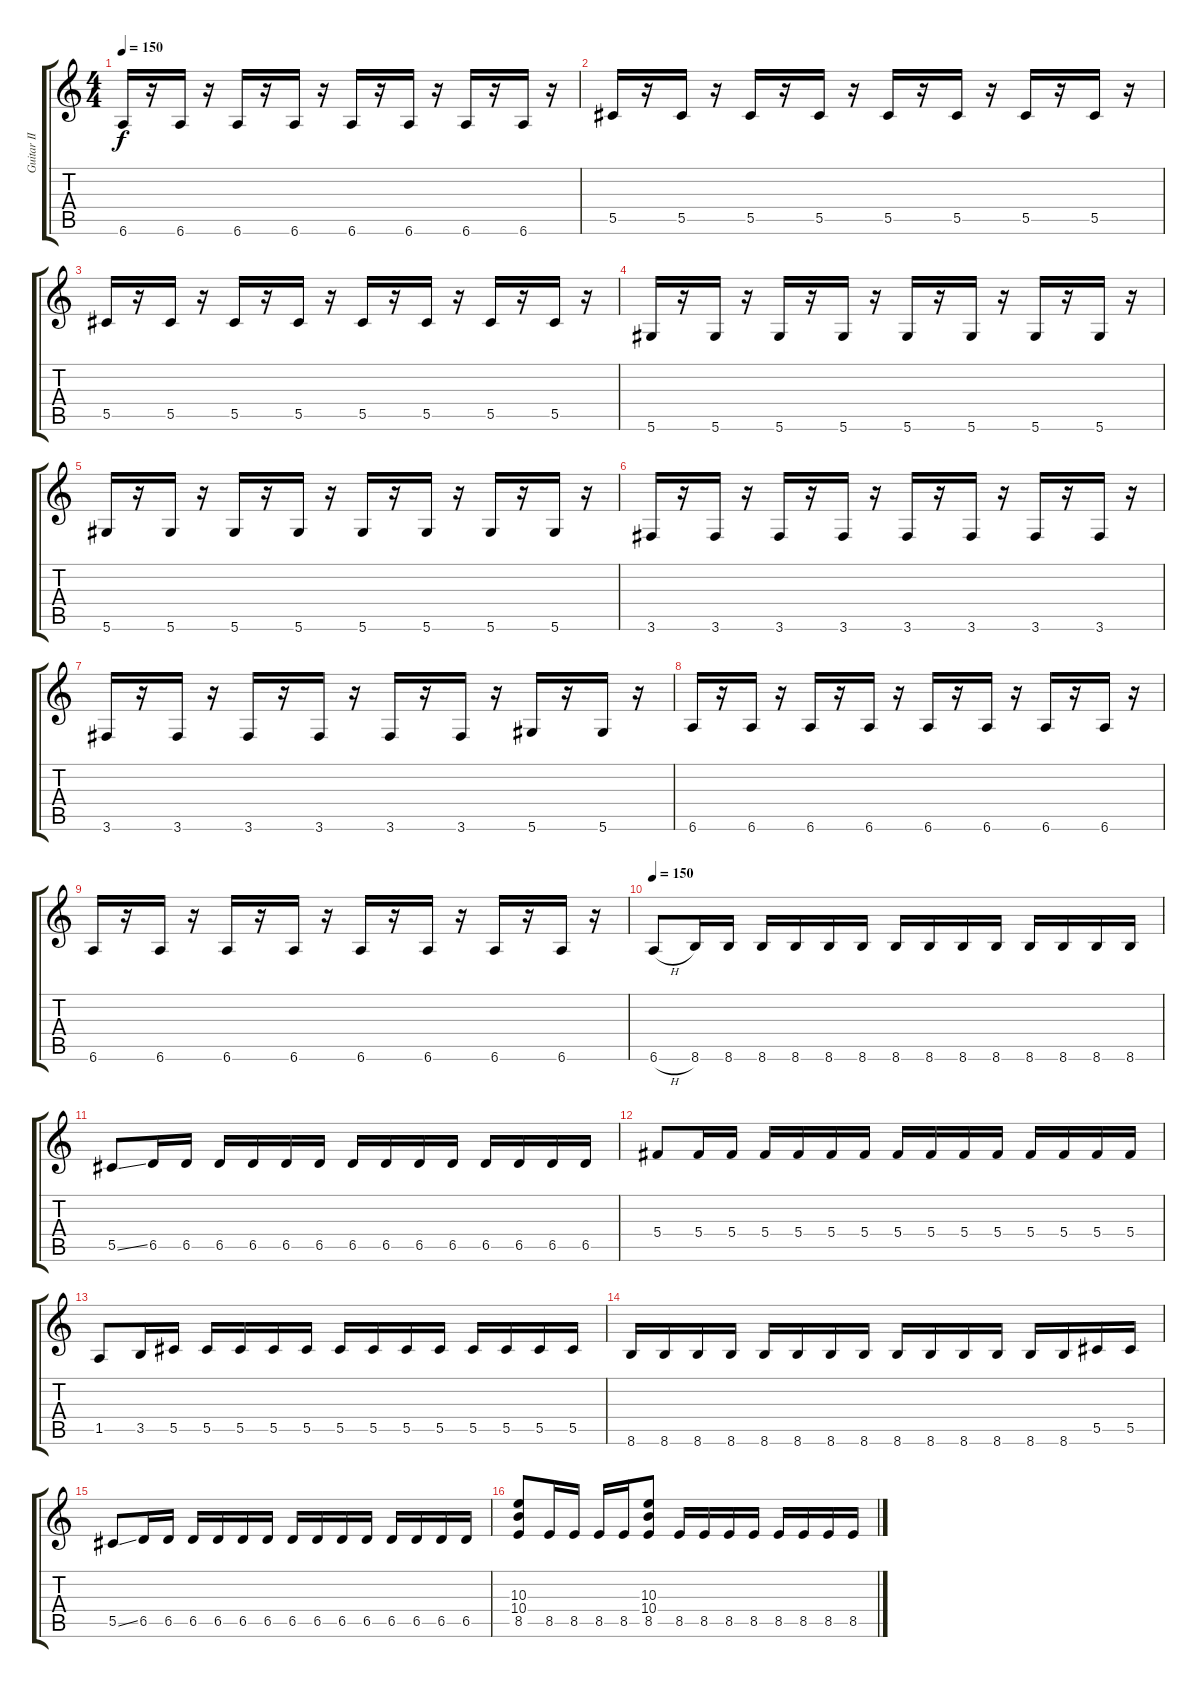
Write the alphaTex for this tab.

\track ("Guitar II" "Guitar II") {instrument distortionguitar}
\staff {score tabs}
\tuning (Eb4 Bb3 Gb3 Db3 Ab2 Eb2) {hide}
\ts (4 4)
\tempo 150
\clef g2
\ks c
6.6.16{dy f} r.16 6.6.16 r.16 6.6.16 r.16 6.6.16 r.16 6.6.16 r.16 6.6.16 r.16 6.6.16 r.16 6.6.16 r.16 |
5.5.16 r.16 5.5.16 r.16 5.5.16 r.16 5.5.16 r.16 5.5.16 r.16 5.5.16 r.16 5.5.16 r.16 5.5.16 r.16 |
5.5.16 r.16 5.5.16 r.16 5.5.16 r.16 5.5.16 r.16 5.5.16 r.16 5.5.16 r.16 5.5.16 r.16 5.5.16 r.16 |
5.6.16 r.16 5.6.16 r.16 5.6.16 r.16 5.6.16 r.16 5.6.16 r.16 5.6.16 r.16 5.6.16 r.16 5.6.16 r.16 |
5.6.16 r.16 5.6.16 r.16 5.6.16 r.16 5.6.16 r.16 5.6.16 r.16 5.6.16 r.16 5.6.16 r.16 5.6.16 r.16 |
3.6.16 r.16 3.6.16 r.16 3.6.16 r.16 3.6.16 r.16 3.6.16 r.16 3.6.16 r.16 3.6.16 r.16 3.6.16 r.16 |
3.6.16 r.16 3.6.16 r.16 3.6.16 r.16 3.6.16 r.16 3.6.16 r.16 3.6.16 r.16 5.6.16 r.16 5.6.16 r.16 |
6.6.16 r.16 6.6.16 r.16 6.6.16 r.16 6.6.16 r.16 6.6.16 r.16 6.6.16 r.16 6.6.16 r.16 6.6.16 r.16 |
6.6.16 r.16 6.6.16 r.16 6.6.16 r.16 6.6.16 r.16 6.6.16 r.16 6.6.16 r.16 6.6.16 r.16 6.6.16 r.16 |
\tempo 150
6.6{h}.8 8.6.16 8.6.16 8.6.16 8.6.16 8.6.16 8.6.16 8.6.16 8.6.16 8.6.16 8.6.16 8.6.16 8.6.16 8.6.16 8.6.16 |
5.5{ss}.8 6.5.16 6.5.16 6.5.16 6.5.16 6.5.16 6.5.16 6.5.16 6.5.16 6.5.16 6.5.16 6.5.16 6.5.16 6.5.16 6.5.16 |
5.4.8 5.4.16 5.4.16 5.4.16 5.4.16 5.4.16 5.4.16 5.4.16 5.4.16 5.4.16 5.4.16 5.4.16 5.4.16 5.4.16 5.4.16 |
1.5.8 3.5.16 5.5.16 5.5.16 5.5.16 5.5.16 5.5.16 5.5.16 5.5.16 5.5.16 5.5.16 5.5.16 5.5.16 5.5.16 5.5.16 |
8.6.16 8.6.16 8.6.16 8.6.16 8.6.16 8.6.16 8.6.16 8.6.16 8.6.16 8.6.16 8.6.16 8.6.16 8.6.16 8.6.16 5.5.16 5.5.16 |
5.5{ss}.8 6.5.16 6.5.16 6.5.16 6.5.16 6.5.16 6.5.16 6.5.16 6.5.16 6.5.16 6.5.16 6.5.16 6.5.16 6.5.16 6.5.16 |
(10.3 10.4 8.5).8 8.5.16 8.5.16 8.5.16 8.5.16 (10.3 10.4 8.5).8 8.5.16 8.5.16 8.5.16 8.5.16 8.5.16 8.5.16 8.5.16 8.5.16
